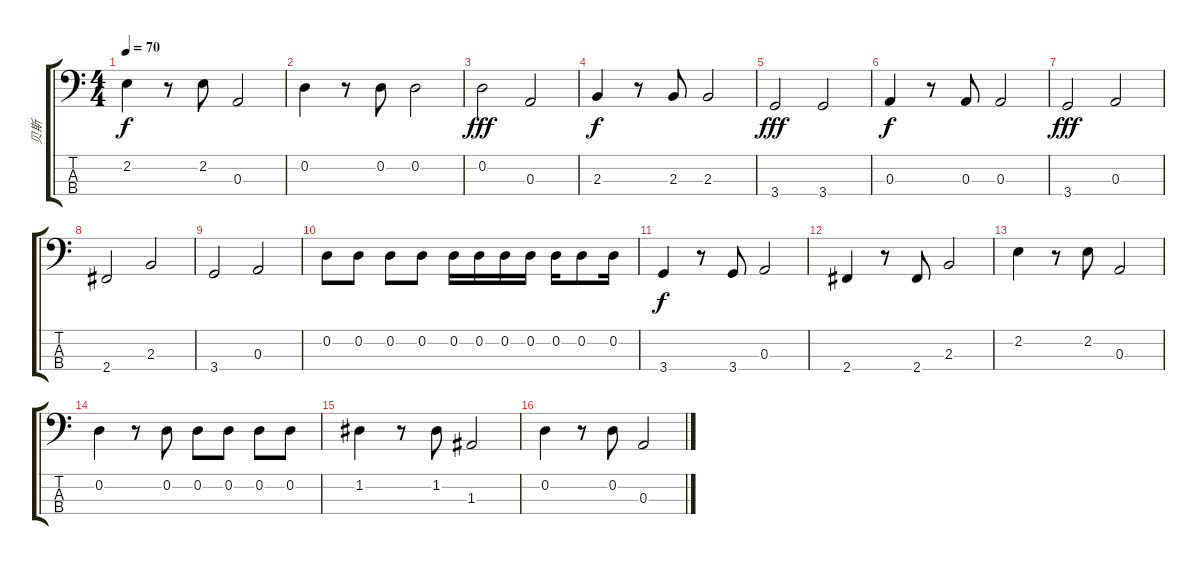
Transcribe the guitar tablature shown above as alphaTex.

\track ("贝斯" "贝斯") {instrument electricbassfinger}
\staff {score tabs}
\tuning (G2 D2 A1 E1) {hide}
\ts (4 4)
\tempo 70
\clef f4
\ks c
2.2.4{dy f} r.8 2.2.8 0.3.2 |
0.2.4 r.8 0.2.8 0.2.2 |
0.2.2{dy fff} 0.3.2 |
2.3.4{dy f} r.8 2.3.8 2.3.2 |
3.4.2{dy fff} 3.4.2 |
0.3.4{dy f} r.8 0.3.8 0.3.2 |
3.4.2{dy fff} 0.3.2 |
2.4.2 2.3.2 |
3.4.2 0.3.2 |
0.2.8 0.2.8 0.2.8 0.2.8 0.2.16 0.2.16 0.2.16 0.2.16 0.2.16 0.2.8 0.2.16 |
3.4.4{dy f} r.8 3.4.8 0.3.2 |
2.4.4 r.8 2.4.8 2.3.2 |
2.2.4 r.8 2.2.8 0.3.2 |
0.2.4 r.8 0.2.8 0.2.8 0.2.8 0.2.8 0.2.8 |
1.2.4 r.8 1.2.8 1.3.2 |
0.2.4 r.8 0.2.8 0.3.2
